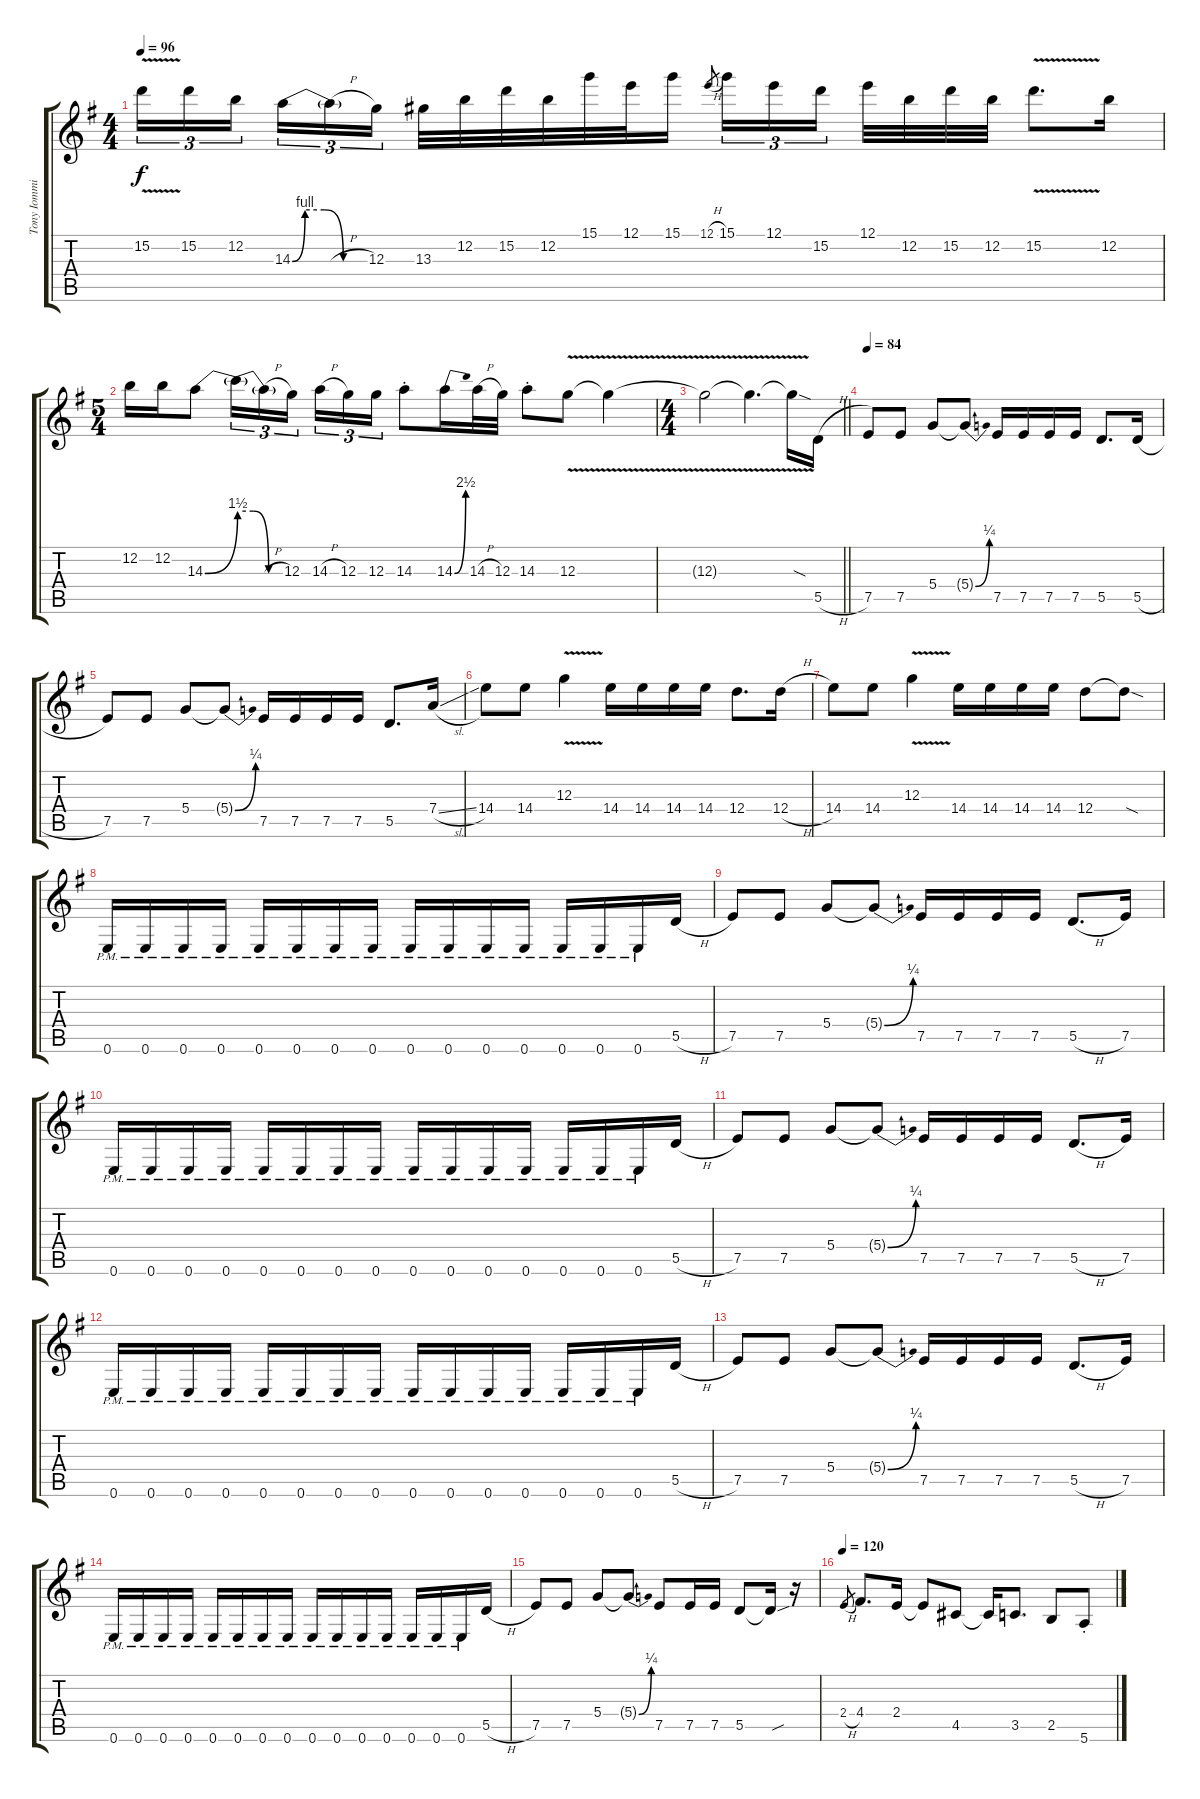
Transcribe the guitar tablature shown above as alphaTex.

\track ("Tony Iommi" "Tony Iommi") {instrument overdrivenguitar}
\staff {score tabs}
\tuning (E4 B3 G3 D3 A2 E2) {hide}
\ts (4 4)
\tempo 96
\clef g2
\ks g
15.2{v t}.16{tu (3 2) dy f} 15.2.16{tu (3 2)} 12.2.16{tu (3 2) beam splitsecondary} 14.3{be (custom 0 0 10 4 25 4 40 0 60 0)}.16{tu (3 2)} 14.3{h t}.16{tu (3 2)} 12.3.16{tu (3 2)} 13.3.32 12.2.32 15.2.32 12.2.32 15.1.32 12.1.32 15.1.16 12.1{h}.8{gr} 15.1.16{tu (3 2)} 12.1.16{tu (3 2)} 15.2.16{tu (3 2) beam splitsecondary} 12.1.32 12.2.32 15.2.32 12.2.32 15.2{v}.8{d} 12.2.16 |
\ts (5 4)
12.2.16 12.2.16 14.3{be (bend 0 0 60 6)}.8 14.3{be (custom 0 6 20 6 40 0 60 0) t}.16{tu (3 2)} 14.3{h t}.16{tu (3 2)} 12.3.16{tu (3 2) beam splitsecondary} 14.3{h}.16{tu (3 2)} 12.3.16{tu (3 2)} 12.3.16{tu (3 2)} 14.3{st}.8 14.3{be (bend 0 0 60 10)}.16 14.3{h}.32 12.3.32 14.3{st}.8 12.3{v}.8 12.3{v t}.4 |
\ts (4 4)
\barLineRight lightlight
12.3{v t}.2 12.3{v t}.4{d} 12.3{sod t}.16 5.5{h}.16 |
\tempo 84
7.5.8 7.5.8 5.4.8 5.4{be (bend 0 0 60 1) t}.8 7.5.16 7.5.16 7.5.16 7.5.16 5.5.8{d} 5.5{h}.16 |
7.5.8 7.5.8 5.4.8 5.4{be (bend 0 0 60 1) t}.8 7.5.16 7.5.16 7.5.16 7.5.16 5.5.8{d} 7.4{sl}.16 |
14.4.8 14.4.8 12.3{v}.4 14.4.16 14.4.16 14.4.16 14.4.16 12.4.8{d} 12.4{h}.16 |
14.4.8 14.4.8 12.3{v}.4 14.4.16 14.4.16 14.4.16 14.4.16 12.4.8 12.4{sod t}.8 |
0.6{pm}.16 0.6{pm}.16 0.6{pm}.16 0.6{pm}.16 0.6{pm}.16 0.6{pm}.16 0.6{pm}.16 0.6{pm}.16 0.6{pm}.16 0.6{pm}.16 0.6{pm}.16 0.6{pm}.16 0.6{pm}.16 0.6{pm}.16 0.6{pm}.16 5.5{h}.16 |
7.5.8 7.5.8 5.4.8 5.4{be (bend 0 0 60 1) t}.8 7.5.16 7.5.16 7.5.16 7.5.16 5.5{h}.8{d} 7.5.16 |
0.6{pm}.16 0.6{pm}.16 0.6{pm}.16 0.6{pm}.16 0.6{pm}.16 0.6{pm}.16 0.6{pm}.16 0.6{pm}.16 0.6{pm}.16 0.6{pm}.16 0.6{pm}.16 0.6{pm}.16 0.6{pm}.16 0.6{pm}.16 0.6{pm}.16 5.5{h}.16 |
7.5.8 7.5.8 5.4.8 5.4{be (bend 0 0 60 1) t}.8 7.5.16 7.5.16 7.5.16 7.5.16 5.5{h}.8{d} 7.5.16 |
0.6{pm}.16 0.6{pm}.16 0.6{pm}.16 0.6{pm}.16 0.6{pm}.16 0.6{pm}.16 0.6{pm}.16 0.6{pm}.16 0.6{pm}.16 0.6{pm}.16 0.6{pm}.16 0.6{pm}.16 0.6{pm}.16 0.6{pm}.16 0.6{pm}.16 5.5{h}.16 |
7.5.8 7.5.8 5.4.8 5.4{be (bend 0 0 60 1) t}.8 7.5.16 7.5.16 7.5.16 7.5.16 5.5{h}.8{d} 7.5.16 |
0.6{pm}.16 0.6{pm}.16 0.6{pm}.16 0.6{pm}.16 0.6{pm}.16 0.6{pm}.16 0.6{pm}.16 0.6{pm}.16 0.6{pm}.16 0.6{pm}.16 0.6{pm}.16 0.6{pm}.16 0.6{pm}.16 0.6{pm}.16 0.6{pm}.16 5.5{h}.16 |
7.5.8 7.5.8 5.4.8 5.4{be (bend 0 0 60 1) t}.8 7.5.8 7.5.16 7.5.16 5.5.8 5.5{sou t}.16 r.16 |
\tempo 120
2.4{h}.8{gr} 4.4.8{d} 2.4.16 2.4{t}.8 4.5.8 4.5{t}.16 3.5.8{d} 2.5.8 5.6{st}.8
